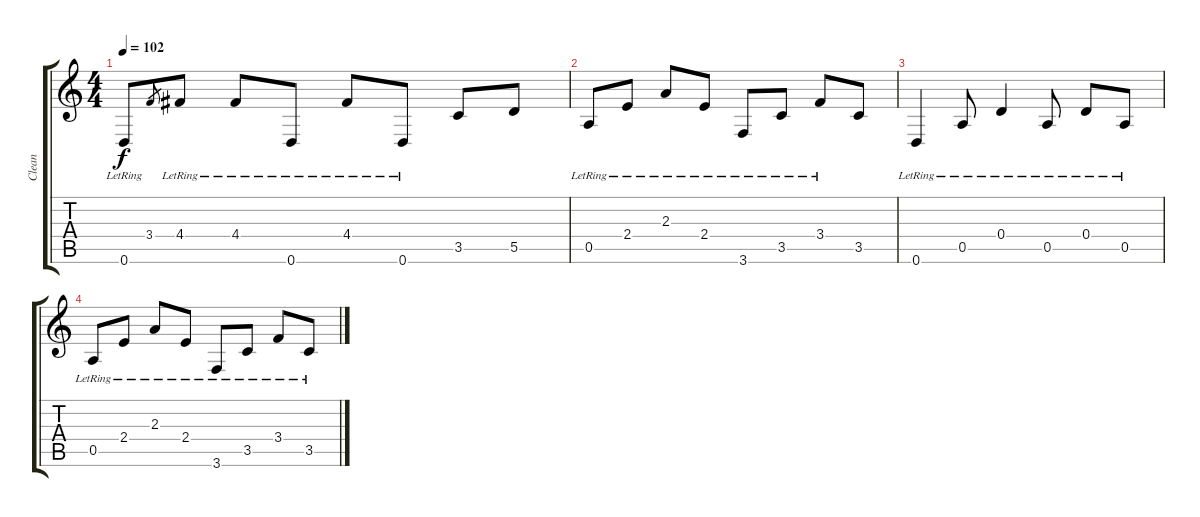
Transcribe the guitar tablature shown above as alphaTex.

\track ("Clean" "Clean") {instrument electricguitarclean}
\staff {score tabs}
\tuning (E4 B3 G3 D3 A2 D2) {hide}
\ts (4 4)
\tempo 102
\clef g2
\ks c
0.6{lr}.8{dy f} 3.4.8{gr} 4.4{lr}.8 4.4{lr}.8 0.6{lr}.8 4.4{lr}.8 0.6{lr}.8 3.5.8 5.5.8 |
0.5{lr}.8 2.4{lr}.8 2.3{lr}.8 2.4{lr}.8 3.6{lr}.8 3.5{lr}.8 3.4{lr}.8 3.5.8 |
0.6{lr}.4 0.5{lr}.8 0.4{lr}.4 0.5{lr}.8 0.4{lr}.8 0.5{lr}.8 |
0.5{lr}.8 2.4{lr}.8 2.3{lr}.8 2.4{lr}.8 3.6{lr}.8 3.5{lr}.8 3.4{lr}.8 3.5{lr}.8
